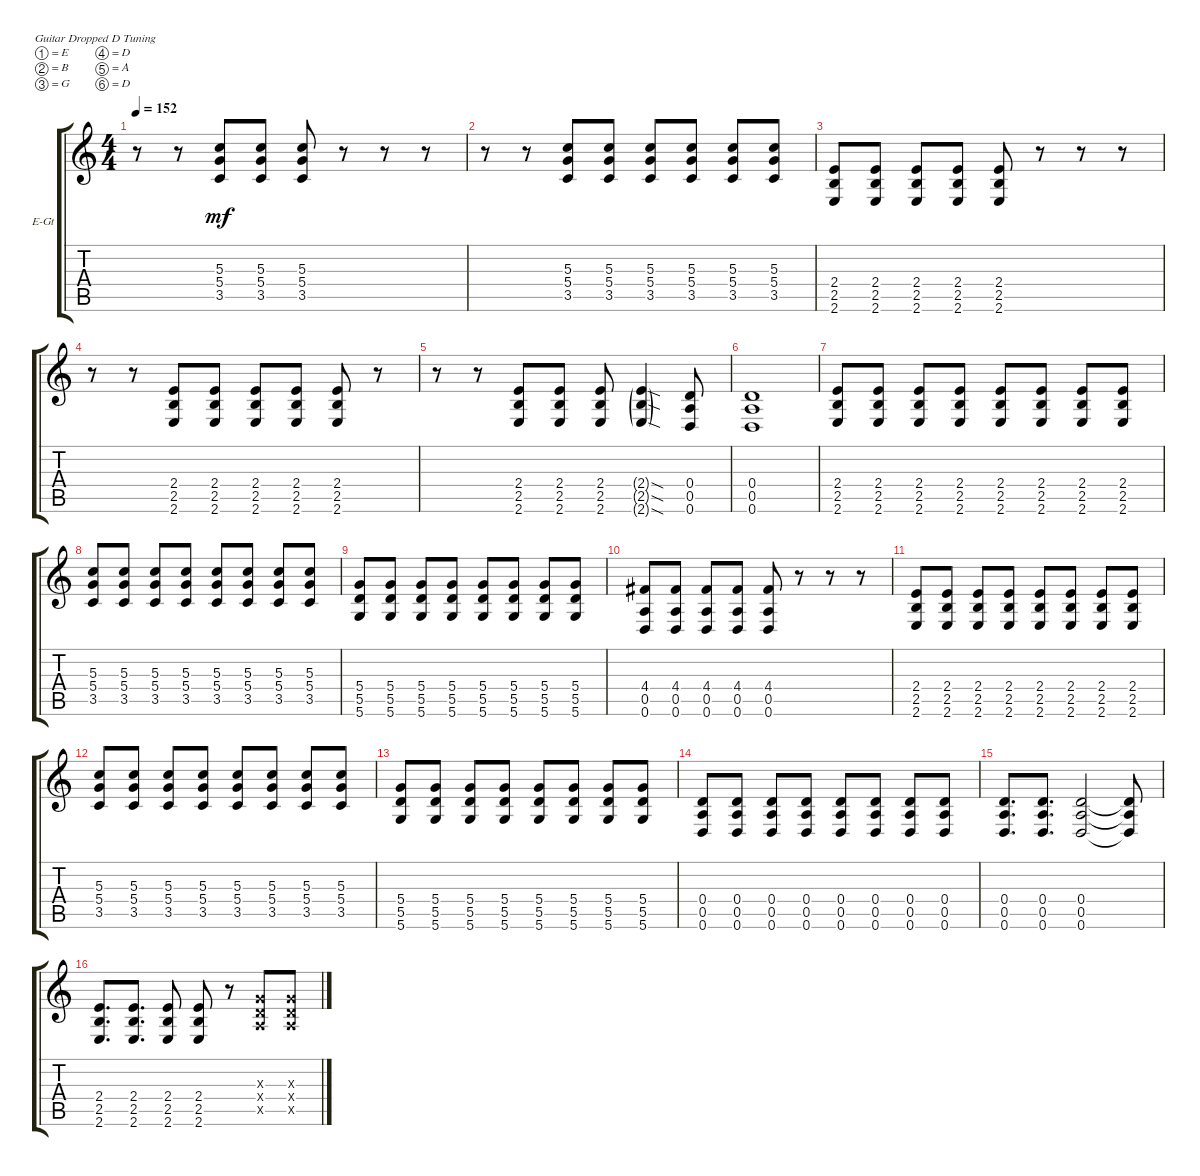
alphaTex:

\defaultSystemsLayout 4
\bracketExtendMode groupsimilarinstruments
\firstSystemTrackNameOrientation horizontal
\otherSystemsTrackNameOrientation horizontal
\track ("дисторшн" "E-Gt") {instrument distortionguitar}
\staff {score tabs}
\tuning (E4 B3 G3 D3 A2 D2)
\ts (4 4)
\tempo 152
\clef g2
\scale
0.333333
\ks c
r.8{dy mf} r.8 (5.4 3.5 5.3).8 (3.5 5.4 5.3).8 (5.4 3.5 5.3).8 r.8 r.8 r.8 |
\scale
0.333333 r.8 r.8 (3.5 5.4 5.3).8 (3.5 5.4 5.3).8 (3.5 5.4 5.3).8 (3.5 5.4 5.3).8 (3.5 5.4 5.3).8 (3.5 5.4 5.3).8 |
\scale
0.333333 (2.4 2.5 2.6).8 (2.4 2.5 2.6).8 (2.4 2.5 2.6).8 (2.4 2.5 2.6).8 (2.6 2.5 2.4).8 r.8 r.8 r.8 |
\scale
0.333333 r.8 r.8 (2.4 2.5 2.6).8 (2.4 2.5 2.6).8 (2.4 2.5 2.6).8 (2.4 2.5 2.6).8 (2.4 2.5 2.6).8 r.8 |
\scale
0.333333 r.8 r.8 (2.6 2.5 2.4).8 (2.6 2.5 2.4).8 (2.6 2.5 2.4).8 (2.6{sod g} 2.5{sod g} 2.4{sod g}).4 (0.4 0.5 0.6).8 |
\scale
0.333333 (0.6 0.5 0.4).1 |
\scale
0.333333 (2.6 2.5 2.4).8 (2.6 2.5 2.4).8 (2.6 2.5 2.4).8 (2.6 2.5 2.4).8 (2.6 2.5 2.4).8 (2.6 2.5 2.4).8 (2.6 2.5 2.4).8 (2.6 2.5 2.4).8 |
\scale
0.333333 (3.5 5.4 5.3).8 (3.5 5.4 5.3).8 (3.5 5.4 5.3).8 (3.5 5.4 5.3).8 (3.5 5.4 5.3).8 (3.5 5.4 5.3).8 (3.5 5.4 5.3).8 (3.5 5.4 5.3).8 |
\scale
0.333333 (5.5 5.4 5.6).8 (5.5 5.4 5.6).8 (5.5 5.4 5.6).8 (5.5 5.4 5.6).8 (5.5 5.4 5.6).8 (5.5 5.4 5.6).8 (5.5 5.4 5.6).8 (5.5 5.4 5.6).8 |
\scale
0.333333 (0.6 0.5 4.4).8 (0.6 0.5 4.4).8 (0.6 0.5 4.4).8 (0.6 0.5 4.4).8 (0.6 0.5 4.4).8 r.8 r.8 r.8 |
\scale
0.333333 (2.6 2.5 2.4).8 (2.6 2.5 2.4).8 (2.6 2.5 2.4).8 (2.6 2.5 2.4).8 (2.6 2.5 2.4).8 (2.6 2.5 2.4).8 (2.6 2.5 2.4).8 (2.6 2.5 2.4).8 |
\scale
0.333333 (3.5 5.4 5.3).8 (3.5 5.4 5.3).8 (3.5 5.4 5.3).8 (3.5 5.4 5.3).8 (3.5 5.4 5.3).8 (3.5 5.4 5.3).8 (3.5 5.4 5.3).8 (3.5 5.4 5.3).8 |
\scale
0.333333 (5.5 5.4 5.6).8 (5.5 5.4 5.6).8 (5.5 5.4 5.6).8 (5.5 5.4 5.6).8 (5.5 5.4 5.6).8 (5.5 5.4 5.6).8 (5.5 5.4 5.6).8 (5.5 5.4 5.6).8 |
\scale
0.333333 (0.6 0.5 0.4).8 (0.6 0.5 0.4).8 (0.6 0.5 0.4).8 (0.6 0.5 0.4).8 (0.6 0.5 0.4).8 (0.6 0.5 0.4).8 (0.6 0.5 0.4).8 (0.6 0.5 0.4).8 |
\scale
0.333333 (0.6 0.5 0.4).8{d} (0.4 0.5 0.6).8{d} (0.6 0.5 0.4).2 (0.6{t} 0.5{t} 0.4{t}).8 |
\scale
0.333333 (2.6 2.5 2.4).8{d} (2.4 2.5 2.6).8{d} (2.6 2.5 2.4).8 (2.4 2.5 2.6).8 r.8 (0.5{x} 0.4{x} 0.3{x}).8 (0.3{x} 0.4{x} 0.5{x}).8
